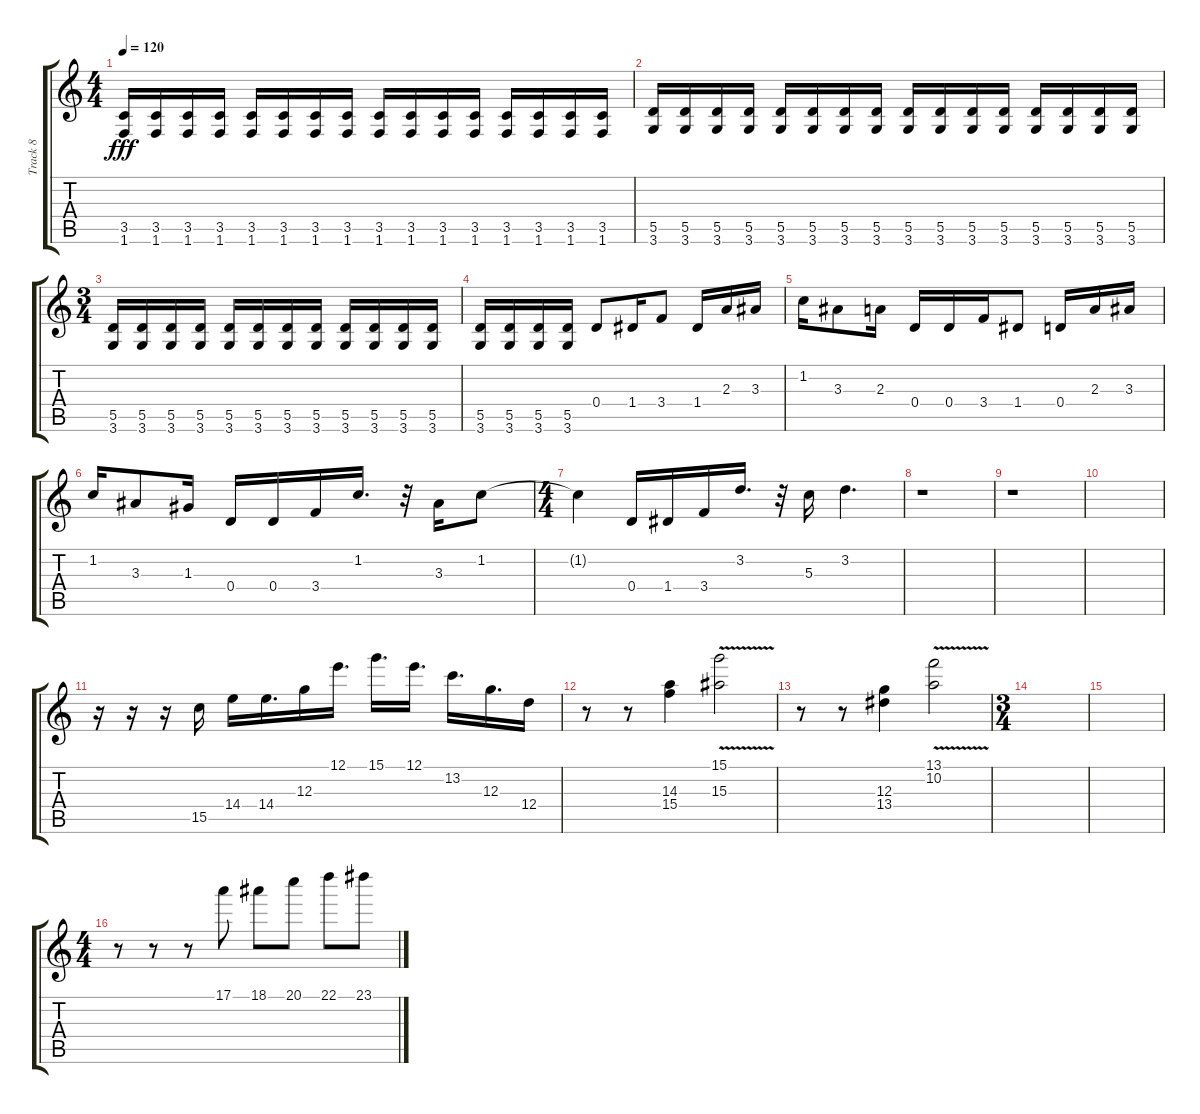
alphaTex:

\track ("Track 8" "Track 8") {instrument distortionguitar}
\staff {score tabs}
\tuning (E4 B3 G3 D3 A2 E2) {hide}
\ts (4 4)
\tempo 120
\clef g2
\ks c
(3.5 1.6).16{dy fff} (3.5 1.6).16 (3.5 1.6).16 (3.5 1.6).16 (3.5 1.6).16 (3.5 1.6).16 (3.5 1.6).16 (3.5 1.6).16 (3.5 1.6).16 (3.5 1.6).16 (3.5 1.6).16 (3.5 1.6).16 (3.5 1.6).16 (3.5 1.6).16 (3.5 1.6).16 (3.5 1.6).16 |
(5.5 3.6).16 (5.5 3.6).16 (5.5 3.6).16 (5.5 3.6).16 (5.5 3.6).16 (5.5 3.6).16 (5.5 3.6).16 (5.5 3.6).16 (5.5 3.6).16 (5.5 3.6).16 (5.5 3.6).16 (5.5 3.6).16 (5.5 3.6).16 (5.5 3.6).16 (5.5 3.6).16 (5.5 3.6).16 |
\ts (3 4)
(5.5 3.6).16 (5.5 3.6).16 (5.5 3.6).16 (5.5 3.6).16 (5.5 3.6).16 (5.5 3.6).16 (5.5 3.6).16 (5.5 3.6).16 (5.5 3.6).16 (5.5 3.6).16 (5.5 3.6).16 (5.5 3.6).16 |
(5.5 3.6).16 (5.5 3.6).16 (5.5 3.6).16 (5.5 3.6).16 0.4.8 1.4.16 3.4.8 1.4.16 2.3.16 3.3.16 |
1.2.16 3.3.8 2.3.16 0.4.16 0.4.16 3.4.16 1.4.8 0.4.16 2.3.16 3.3.16 |
1.2.16 3.3.8 1.3.16 0.4.16 0.4.16 3.4.16 1.2.16{d} r.32 3.3.16 1.2.8 |
\ts (4 4)
1.2{t}.4 0.4.16 1.4.16 3.4.16 3.2.16{d} r.32 5.3.16 3.2.4{d} |
r.1 |
r.1 |
|
r.16{instrument overdrivenguitar} r.16 r.16 15.5.16 14.4.16 14.4.16{d} 12.3.16 12.1.16{d} 15.1.16{d} 12.1.16{d} 13.2.16{d} 12.3.16{d} 12.4.16 |
r.8 r.8 (14.3 15.4).4 (15.1{v} 15.3{v}).2 |
r.8 r.8 (12.3 13.4).4 (13.1{v} 10.2{v}).2 |
\ts (3 4)
|
|
\ts (4 4)
r.8 r.8 r.8 17.1.8 18.1.8 20.1.8 22.1.8 23.1.8
